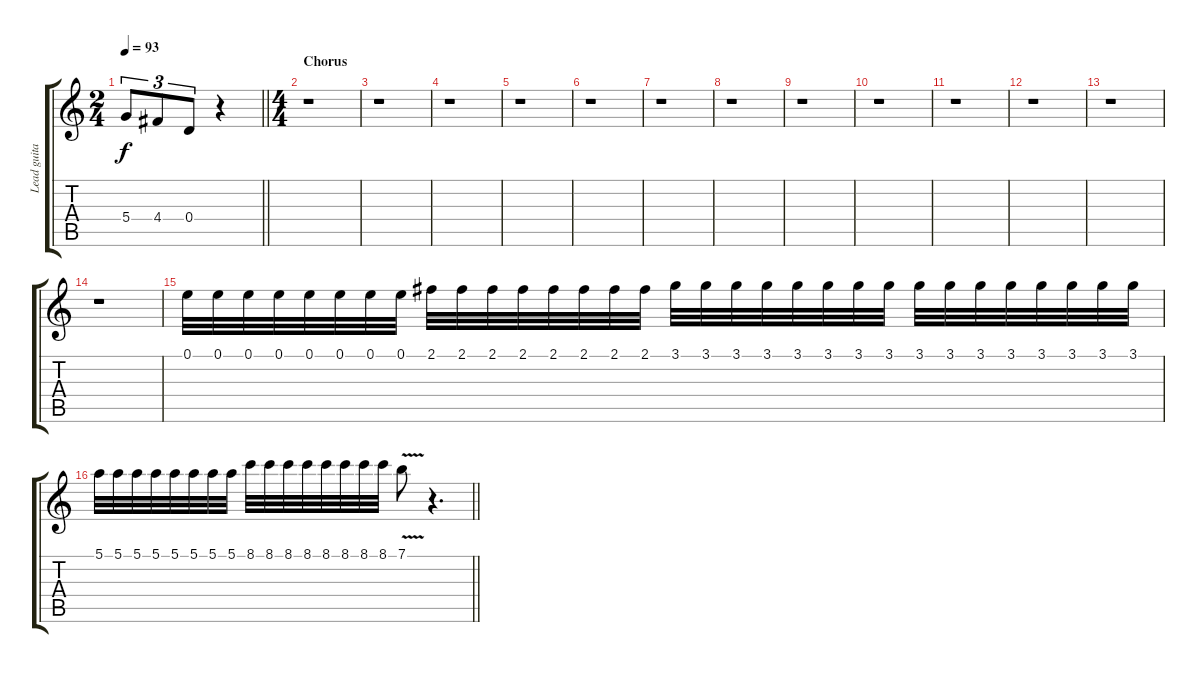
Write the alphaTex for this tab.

\track ("Lead guitar" "Lead guita") {instrument overdrivenguitar}
\staff {score tabs}
\tuning (E4 B3 G3 D3 A2 E2) {hide}
\ts (2 4)
\tempo 93
\clef g2
\barLineRight lightlight
\ks c
5.4.8{tu (3 2) dy f} 4.4.8{tu (3 2)} 0.4.8{tu (3 2)} r.4 |
\ts (4 4)
\section ("" "Chorus")
r.1 |
r.1 |
r.1 |
r.1 |
r.1 |
r.1 |
r.1 |
r.1 |
r.1 |
r.1 |
r.1 |
r.1 |
r.1 |
0.1.32 0.1.32 0.1.32 0.1.32 0.1.32 0.1.32 0.1.32 0.1.32 2.1.32 2.1.32 2.1.32 2.1.32 2.1.32 2.1.32 2.1.32 2.1.32 3.1.32 3.1.32 3.1.32 3.1.32 3.1.32 3.1.32 3.1.32 3.1.32 3.1.32 3.1.32 3.1.32 3.1.32 3.1.32 3.1.32 3.1.32 3.1.32 |
\barLineRight lightlight
5.1.32 5.1.32 5.1.32 5.1.32 5.1.32 5.1.32 5.1.32 5.1.32 8.1.32 8.1.32 8.1.32 8.1.32 8.1.32 8.1.32 8.1.32 8.1.32 7.1{v}.8 r.4{d}
